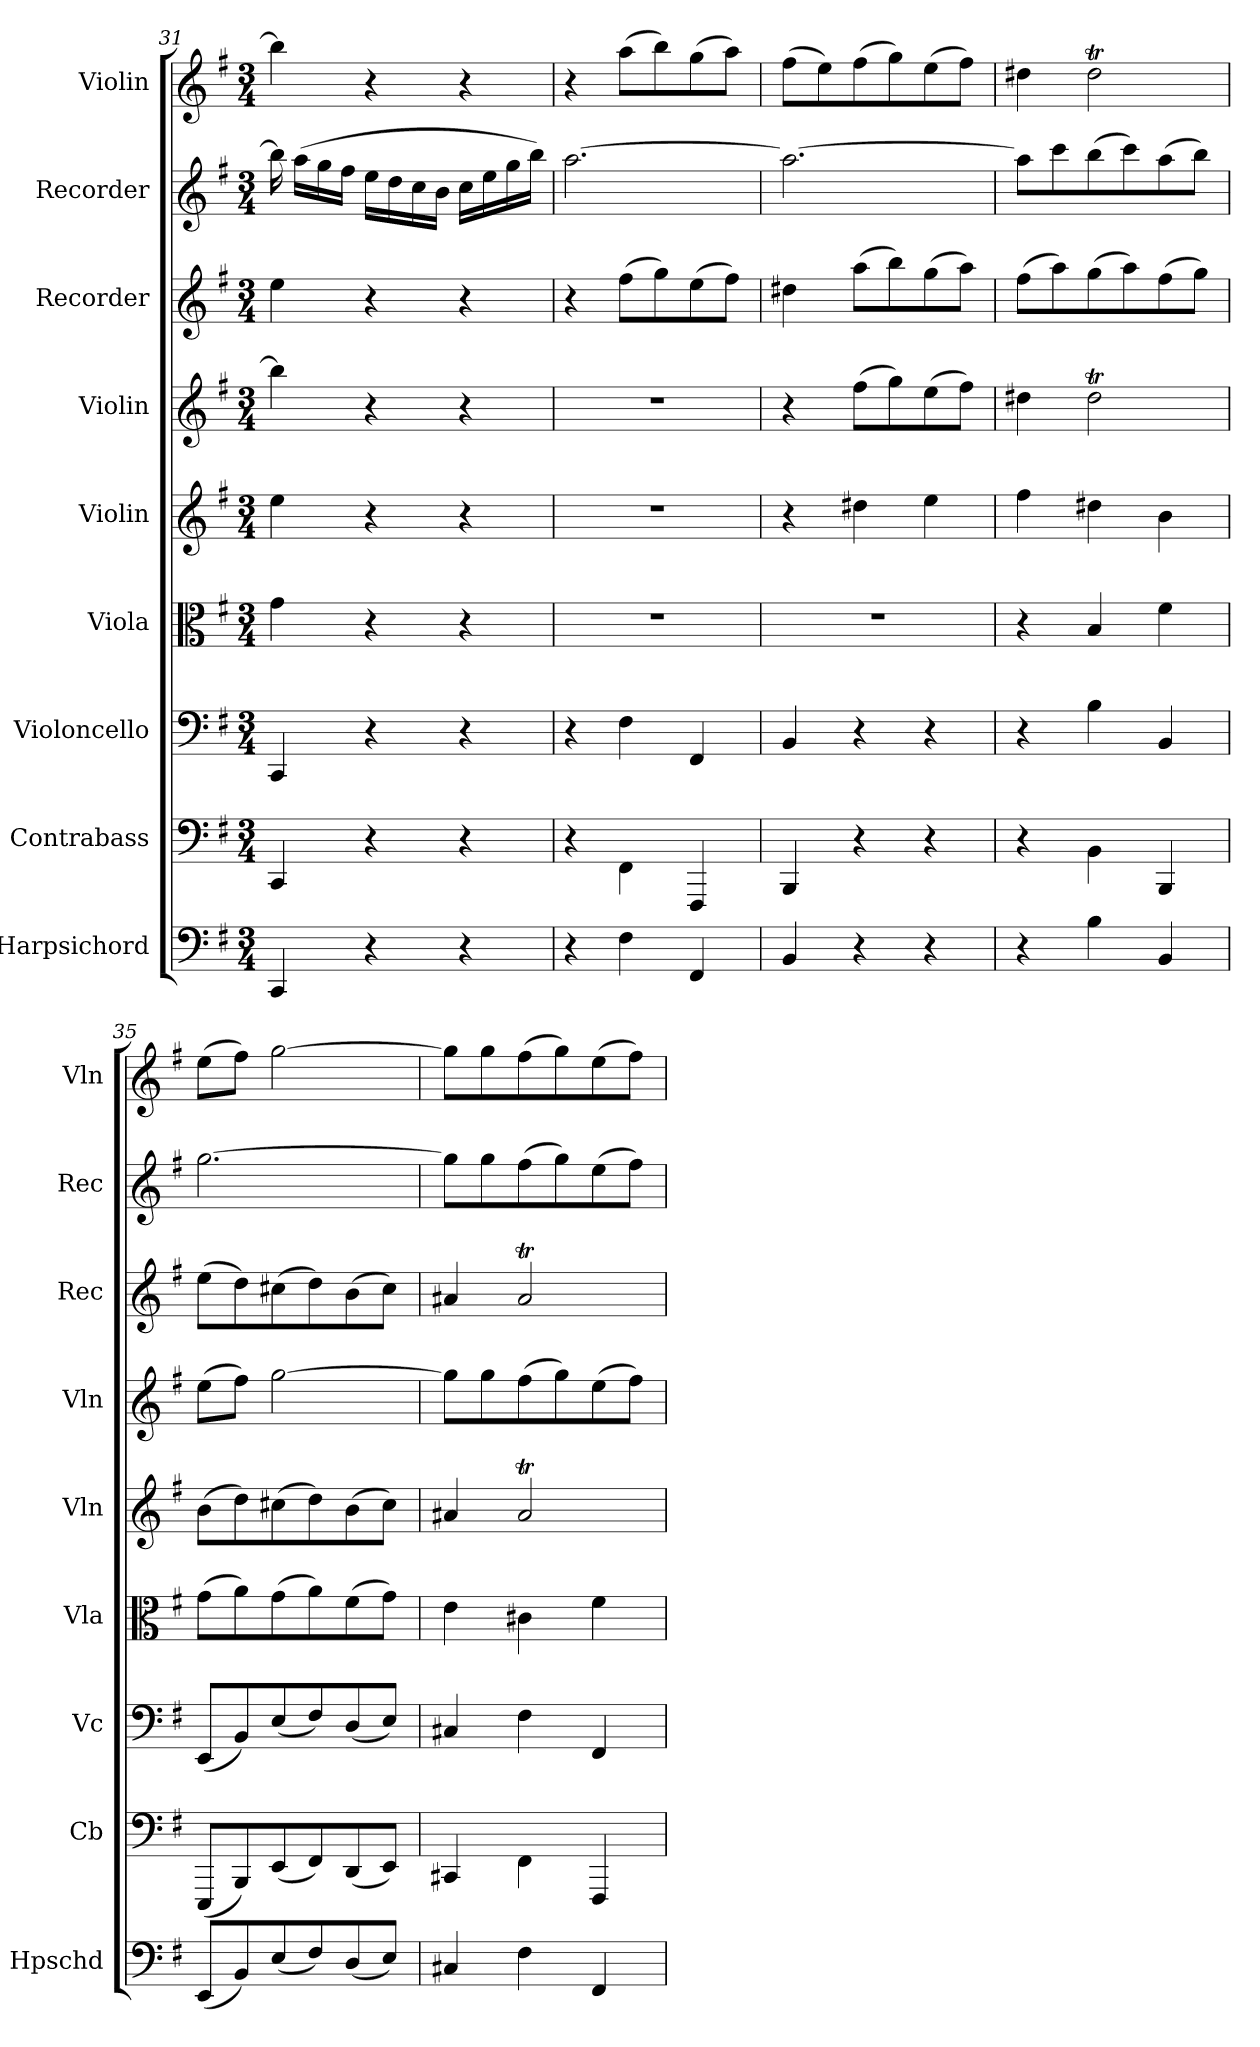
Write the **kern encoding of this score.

**kern	**kern	**kern	**kern	**kern	**kern	**kern	**kern	**kern
*part9	*part8	*part7	*part6	*part5	*part4	*part3	*part2	*part1
*staff9	*staff8	*staff7	*staff6	*staff5	*staff4	*staff3	*staff2	*staff1
*I"Harpsichord	*I"Contrabass	*I"Violoncello	*I"Viola	*I"Violin	*I"Violin	*I"Recorder	*I"Recorder	*I"Violin
*I'Hpschd	*I'Cb	*I'Vc	*I'Vla	*I'Vln	*I'Vln	*I'Rec	*I'Rec	*I'Vln
*clefF4	*clefF4	*clefF4	*clefC3	*clefG2	*clefG2	*clefG2	*clefG2	*clefG2
*	*ITrd7c12	*	*	*	*	*	*	*
*k[f#]	*k[f#]	*k[f#]	*k[f#]	*k[f#]	*k[f#]	*k[f#]	*k[f#]	*k[f#]
*e:	*e:	*e:	*e:	*e:	*e:	*e:	*e:	*e:
*M3/4	*M3/4	*M3/4	*M3/4	*M3/4	*M3/4	*M3/4	*M3/4	*M3/4
=31	=31	=31	=31	=31	=31	=31	=31	=31
4CC/	4CCC/	4CC/	4g\	4ee\	4bb\]	4ee\	16bb\]	4bb\]
.	.	.	.	.	.	.	(16aa\LL	.
.	.	.	.	.	.	.	16gg\	.
.	.	.	.	.	.	.	16ff#\JJ	.
4r	4r	4r	4r	4r	4r	4r	16ee\LL	4r
.	.	.	.	.	.	.	16dd\	.
.	.	.	.	.	.	.	16cc\	.
.	.	.	.	.	.	.	16b\JJ	.
4r	4r	4r	4r	4r	4r	4r	16cc\LL	4r
.	.	.	.	.	.	.	16ee\	.
.	.	.	.	.	.	.	16gg\	.
.	.	.	.	.	.	.	16bb\JJ)	.
=32	=32	=32	=32	=32	=32	=32	=32	=32
4r	4r	4r	2.r	2.r	2.r	4r	[2.aa\	4r
4F#\	4FFF#\	4F#\	.	.	.	(8ff#\L	.	(8aa\L
.	.	.	.	.	.	8gg\)	.	8bb\)
4FF#/	4FFFF#/	4FF#/	.	.	.	(8ee\	.	(8gg\
.	.	.	.	.	.	8ff#\J)	.	8aa\J)
=33	=33	=33	=33	=33	=33	=33	=33	=33
4BB/	4BBBB/	4BB/	2.r	4r	4r	4dd#X\	2.aa\_	(8ff#\L
.	.	.	.	.	.	.	.	8ee\)
4r	4r	4r	.	4dd#X\	(8ff#\L	(8aa\L	.	(8ff#\
.	.	.	.	.	8gg\)	8bb\)	.	8gg\)
4r	4r	4r	.	4ee\	(8ee\	(8gg\	.	(8ee\
.	.	.	.	.	8ff#\J)	8aa\J)	.	8ff#\J)
=34	=34	=34	=34	=34	=34	=34	=34	=34
4r	4r	4r	4r	4ff#\	4dd#X\	(8ff#\L	8aa\L]	4dd#X\
.	.	.	.	.	.	8aa\)	8ccc\	.
4B\	4BBB\	4B\	4B/	4dd#X\	2dd#t\	(8gg\	(8bb\	2dd#t\
.	.	.	.	.	.	8aa\)	8ccc\)	.
4BB/	4BBBB/	4BB/	4f#\	4b\	.	(8ff#\	(8aa\	.
.	.	.	.	.	.	8gg\J)	8bb\J)	.
=35	=35	=35	=35	=35	=35	=35	=35	=35
(8EE/L	(8EEEE/L	(8EE/L	(8g\L	(8b\L	(8ee\L	(8ee\L	[2.gg\	(8ee\L
8BB/)	8BBBB/)	8BB/)	8a\)	8dd\)	8ff#\J)	8dd\)	.	8ff#\J)
(8E/	(8EEE/	(8E/	(8g\	(8cc#X\	[2gg\	(8cc#X\	.	[2gg\
8F#/)	8FFF#/)	8F#/)	8a\)	8dd\)	.	8dd\)	.	.
(8D/	(8DDD/	(8D/	(8f#\	(8b\	.	(8b\	.	.
8E/J)	8EEE/J)	8E/J)	8g\J)	8cc#\J)	.	8cc#\J)	.	.
=36	=36	=36	=36	=36	=36	=36	=36	=36
4C#X/	4CCC#X/	4C#X/	4e\	4a#X/	8gg\L]	4a#X/	8gg\L]	8gg\L]
.	.	.	.	.	8gg\	.	8gg\	8gg\
4F#\	4FFF#\	4F#\	4c#X\	2a#t/	(8ff#\	2a#t/	(8ff#\	(8ff#\
.	.	.	.	.	8gg\)	.	8gg\)	8gg\)
4FF#/	4FFFF#/	4FF#/	4f#\	.	(8ee\	.	(8ee\	(8ee\
.	.	.	.	.	8ff#\J)	.	8ff#\J)	8ff#\J)
=	=	=	=	=	=	=	=	=
*-	*-	*-	*-	*-	*-	*-	*-	*-
